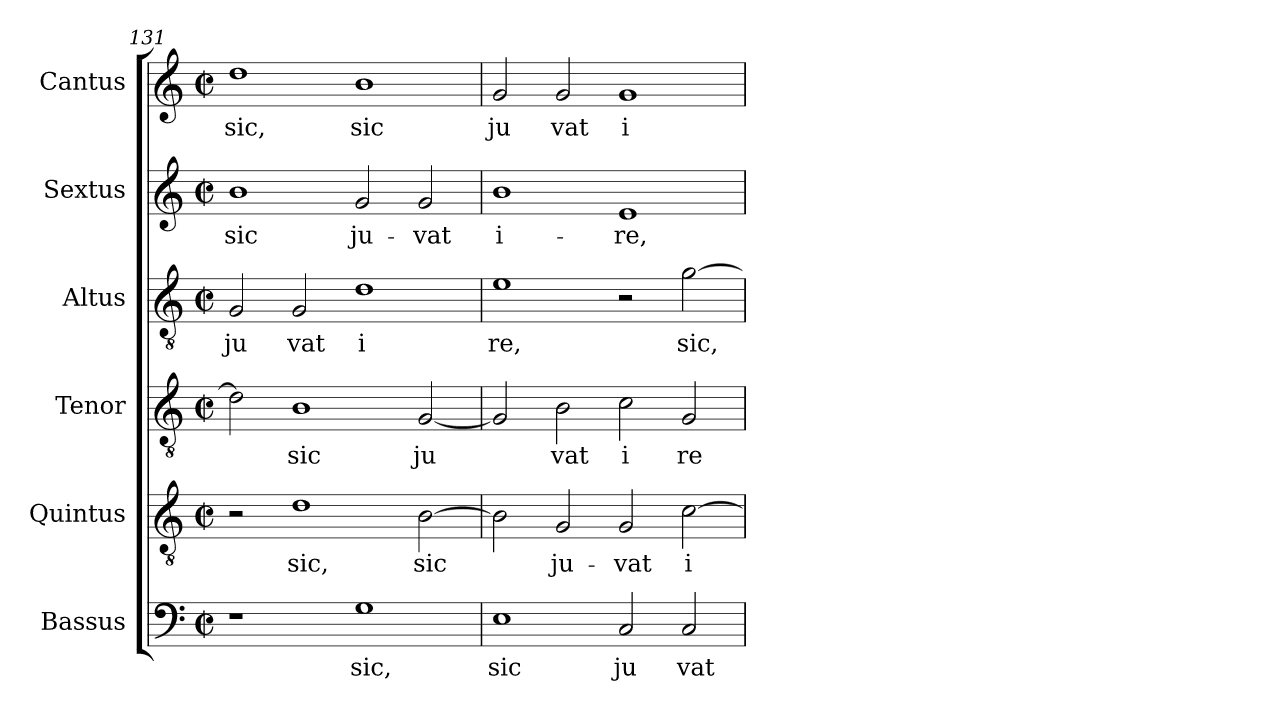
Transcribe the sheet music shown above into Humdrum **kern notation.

**kern	**text	**kern	**text	**kern	**text	**kern	**text	**kern	**text	**kern	**text
*part6	*part6	*part5	*part5	*part4	*part4	*part3	*part3	*part2	*part2	*part1	*part1
*staff6	*staff6	*staff5	*staff5	*staff4	*staff4	*staff3	*staff3	*staff2	*staff2	*staff1	*staff1
*I"Bassus	*	*I"Quintus	*	*I"Tenor	*	*I"Altus	*	*I"Sextus	*	*I"Cantus	*
*I'Bassus	*	*I'Quintus	*	*I'Tenor	*	*I'Altus	*	*	*	*I'Cantus	*
*clefF4	*	*clefGv2	*	*clefGv2	*	*clefGv2	*	*clefG2	*	*clefG2	*
*k[]	*	*k[]	*	*k[]	*	*k[]	*	*k[]	*	*k[]	*
*C:	*	*C:	*	*C:	*	*C:	*	*C:	*	*C:	*
*M2/2	*	*M2/2	*	*M2/2	*	*M2/2	*	*M2/2	*	*M2/2	*
*met(c|)	*	*met(c|)	*	*met(c|)	*	*met(c|)	*	*met(c|)	*	*met(c|)	*
=131	=131	=131	=131	=131	=131	=131	=131	=131	=131	=131	=131
!	!	!	!	!	!LO:LY:b	!	!LO:LY:b:cj	!	!LO:LY:b:cj	!	!LO:LY:b:cj
1r	.	2r	.	2d\]	.	2G/	ju	1b	sic	1dd	sic,
!	!	!	!LO:LY:b	!	!LO:LY:b	!	!LO:LY:b:cj	!	!	!	!
.	.	1d	sic,	1B	sic	2G/	vat	.	.	.	.
!	!LO:LY:b:cj	!	!	!	!	!	!LO:LY:b:cj	!	!LO:LY:b:cj	!	!LO:LY:b:cj
1G	sic,	.	.	.	.	1d	i	2g/	ju-	1b	sic
!	!	!	!LO:LY:b	!	!LO:LY:b	!	!	!	!LO:LY:b:cj	!	!
.	.	[>2B\	sic	[<2G/	ju	.	.	2g/	-vat	.	.
=132	=132	=132	=132	=132	=132	=132	=132	=132	=132	=132	=132
!	!LO:LY:b:cj	!	!LO:LY:b	!	!LO:LY:b	!	!LO:LY:b:cj	!	!LO:LY:b:cj	!	!LO:LY:b:cj
1E	sic	2B\]	.	2G/]	.	1e	re,	1b	i-	2g/	ju
!	!	!	!LO:LY:b	!	!LO:LY:b	!	!	!	!	!	!LO:LY:b:cj
.	.	2G/	ju-	2B\	vat	.	.	.	.	2g/	vat
!	!LO:LY:b:cj	!	!LO:LY:b	!	!LO:LY:b	!	!	!	!LO:LY:b:cj	!	!LO:LY:b:cj
2C/	ju	2G/	-vat	2c\	i	2r	.	1e	-re,	1g	i
!	!LO:LY:b:cj	!	!LO:LY:b	!	!LO:LY:b	!	!LO:LY:b:cj	!	!	!	!
2C/	vat	[>2c\	i-	2G/	re	[>2g\	sic,	.	.	.	.
=	=	=	=	=	=	=	=	=	=	=	=
*-	*-	*-	*-	*-	*-	*-	*-	*-	*-	*-	*-
